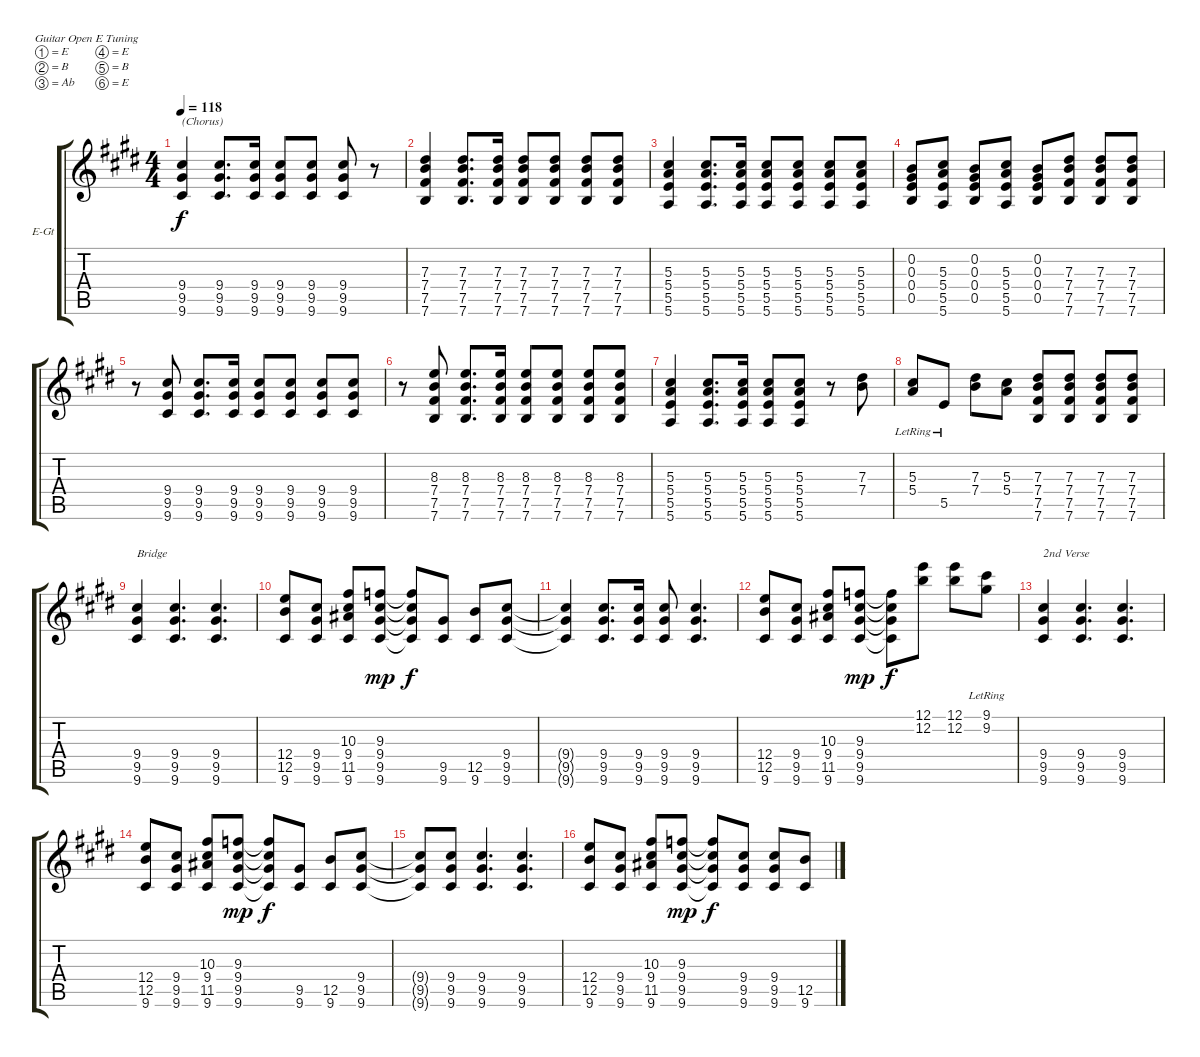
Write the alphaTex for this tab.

\bracketExtendMode groupsimilarinstruments
\firstSystemTrackNameOrientation horizontal
\otherSystemsTrackNameOrientation horizontal
\track ("Rythm" "E-Gt") {instrument electricguitarclean}
\staff {score tabs}
\tuning (E4 B3 Ab3 E3 B2 E2)
\ts (4 4)
\tempo 118
\clef g2
\ks e
(9.4 9.5 9.6).4{txt "(Chorus)" dy f} (9.4 9.5 9.6).8{d} (9.4 9.5 9.6).16 (9.4 9.5 9.6).8 (9.4 9.5 9.6).8 (9.4 9.5 9.6).8 r.8 |
(7.3 7.4 7.5 7.6).4 (7.3 7.4 7.5 7.6).8{d} (7.3 7.4 7.5 7.6).16 (7.3 7.4 7.5 7.6).8 (7.3 7.4 7.5 7.6).8 (7.3 7.4 7.5 7.6).8 (7.3 7.4 7.5 7.6).8 |
(5.3 5.4 5.5 5.6).4 (5.3 5.4 5.5 5.6).8{d} (5.3 5.4 5.5 5.6).16 (5.3 5.4 5.5 5.6).8 (5.3 5.4 5.5 5.6).8 (5.3 5.4 5.5 5.6).8 (5.3 5.4 5.5 5.6).8 |
(0.2 0.3 0.4 0.5).8 (5.3 5.4 5.5 5.6).8 (0.2 0.3 0.4 0.5).8 (5.3 5.4 5.5 5.6).8 (0.2 0.3 0.4 0.5).8 (7.3 7.4 7.5 7.6).8 (7.3 7.4 7.5 7.6).8 (7.3 7.4 7.5 7.6).8 |
r.8 (9.4 9.5 9.6).8 (9.4 9.5 9.6).8{d} (9.4 9.5 9.6).16 (9.4 9.5 9.6).8 (9.4 9.5 9.6).8 (9.4 9.5 9.6).8 (9.4 9.5 9.6).8 |
r.8 (8.3 7.4 7.5 7.6).8 (8.3 7.4 7.5 7.6).8{d} (8.3 7.4 7.5 7.6).16 (8.3 7.4 7.5 7.6).8 (8.3 7.4 7.5 7.6).8 (8.3 7.4 7.5 7.6).8 (8.3 7.4 7.5 7.6).8 |
(5.3 5.4 5.5 5.6).4 (5.3 5.4 5.5 5.6).8{d} (5.3 5.4 5.5 5.6).16 (5.3 5.4 5.5 5.6).8 (5.3 5.4 5.5 5.6).8 r.8 (7.3 7.4).8 |
(5.3{lr} 5.4{lr}).8 5.5{lr}.8 (7.3 7.4).8 (5.3 5.4).8 (7.3 7.4 7.5 7.6).8 (7.3 7.4 7.5 7.6).8 (7.3 7.4 7.5 7.6).8 (7.3 7.4 7.5 7.6).8 |
(9.4 9.5 9.6).4{txt "Bridge"} (9.4 9.5 9.6).4{d} (9.4 9.5 9.6).4{d} |
(12.4 12.5 9.6).8 (9.4 9.5 9.6).8 (10.3 9.4 11.5 9.6).8 (9.3 9.4 9.5 9.6).8{dy mp} (9.3{t} 9.4{t} 9.5{t} 9.6{t}).8{dy f} (9.5 9.6).8 (12.5 9.6).8 (9.4 9.5 9.6).8 |
(9.4{t} 9.5{t} 9.6{t}).4 (9.4 9.5 9.6).8{d} (9.4 9.5 9.6).16 (9.4 9.5 9.6).8 (9.4 9.5 9.6).4{d} |
(12.4 12.5 9.6).8 (9.4 9.5 9.6).8 (10.3 9.4 11.5 9.6).8 (9.3 9.4 9.5 9.6).8{dy mp} (9.3{t} 9.4{t} 9.5{t} 9.6{t}).8{dy f} (12.1 12.2).8 (12.1 12.2).8 (9.1{lr} 9.2{lr}).8 |
(9.4 9.5 9.6).4{txt "2nd Verse"} (9.4 9.5 9.6).4{d} (9.4 9.5 9.6).4{d} |
(12.4 12.5 9.6).8 (9.4 9.5 9.6).8 (10.3 9.4 11.5 9.6).8 (9.3 9.4 9.5 9.6).8{dy mp} (9.3{t} 9.4{t} 9.5{t} 9.6{t}).8{dy f} (9.5 9.6).8 (12.5 9.6).8 (9.4 9.5 9.6).8 |
(9.4{t} 9.5{t} 9.6{t}).8 (9.4 9.5 9.6).8 (9.4 9.5 9.6).4{d} (9.4 9.5 9.6).4{d} |
(12.4 12.5 9.6).8 (9.4 9.5 9.6).8 (10.3 9.4 11.5 9.6).8 (9.3 9.4 9.5 9.6).8{dy mp} (9.3{t} 9.4{t} 9.5{t} 9.6{t}).8{dy f} (9.4 9.5 9.6).8 (9.4 9.5 9.6).8 (12.5 9.6).8
